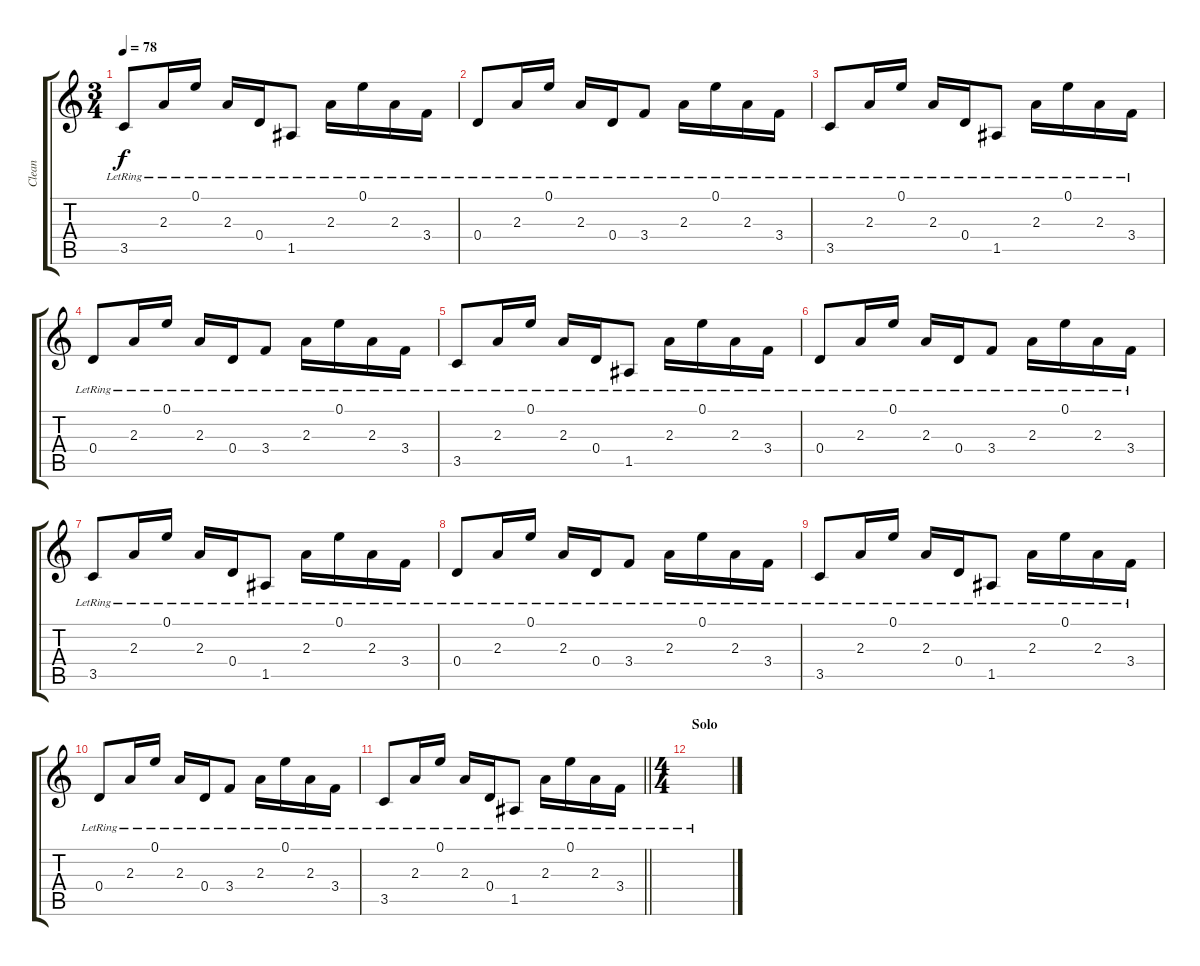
\track ("Clean" "Clean") {instrument acousticguitarsteel}
\staff {score tabs}
\tuning (E4 B3 G3 D3 A2 D2) {hide}
\ts (3 4)
\tempo 78
\clef g2
\ks c
3.5{lr}.8{dy f} 2.3{lr}.16 0.1{lr}.16 2.3{lr}.16 0.4{lr}.16 1.5{lr}.8 2.3{lr}.16 0.1{lr}.16 2.3{lr}.16 3.4{lr}.16 |
0.4{lr}.8 2.3{lr}.16 0.1{lr}.16 2.3{lr}.16 0.4{lr}.16 3.4{lr}.8 2.3{lr}.16 0.1{lr}.16 2.3{lr}.16 3.4{lr}.16 |
3.5{lr}.8 2.3{lr}.16 0.1{lr}.16 2.3{lr}.16 0.4{lr}.16 1.5{lr}.8 2.3{lr}.16 0.1{lr}.16 2.3{lr}.16 3.4{lr}.16 |
0.4{lr}.8 2.3{lr}.16 0.1{lr}.16 2.3{lr}.16 0.4{lr}.16 3.4{lr}.8 2.3{lr}.16 0.1{lr}.16 2.3{lr}.16 3.4{lr}.16 |
3.5{lr}.8 2.3{lr}.16 0.1{lr}.16 2.3{lr}.16 0.4{lr}.16 1.5{lr}.8 2.3{lr}.16 0.1{lr}.16 2.3{lr}.16 3.4{lr}.16 |
0.4{lr}.8 2.3{lr}.16 0.1{lr}.16 2.3{lr}.16 0.4{lr}.16 3.4{lr}.8 2.3{lr}.16 0.1{lr}.16 2.3{lr}.16 3.4{lr}.16 |
3.5{lr}.8 2.3{lr}.16 0.1{lr}.16 2.3{lr}.16 0.4{lr}.16 1.5{lr}.8 2.3{lr}.16 0.1{lr}.16 2.3{lr}.16 3.4{lr}.16 |
0.4{lr}.8 2.3{lr}.16 0.1{lr}.16 2.3{lr}.16 0.4{lr}.16 3.4{lr}.8 2.3{lr}.16 0.1{lr}.16 2.3{lr}.16 3.4{lr}.16 |
3.5{lr}.8 2.3{lr}.16 0.1{lr}.16 2.3{lr}.16 0.4{lr}.16 1.5{lr}.8 2.3{lr}.16 0.1{lr}.16 2.3{lr}.16 3.4{lr}.16 |
0.4{lr}.8 2.3{lr}.16 0.1{lr}.16 2.3{lr}.16 0.4{lr}.16 3.4{lr}.8 2.3{lr}.16 0.1{lr}.16 2.3{lr}.16 3.4{lr}.16 |
\barLineRight lightlight
3.5{lr}.8 2.3{lr}.16 0.1{lr}.16 2.3{lr}.16 0.4{lr}.16 1.5{lr}.8 2.3{lr}.16 0.1{lr}.16 2.3{lr}.16 3.4{lr}.16 |
\ts (4 4)
\section ("" "Solo")
